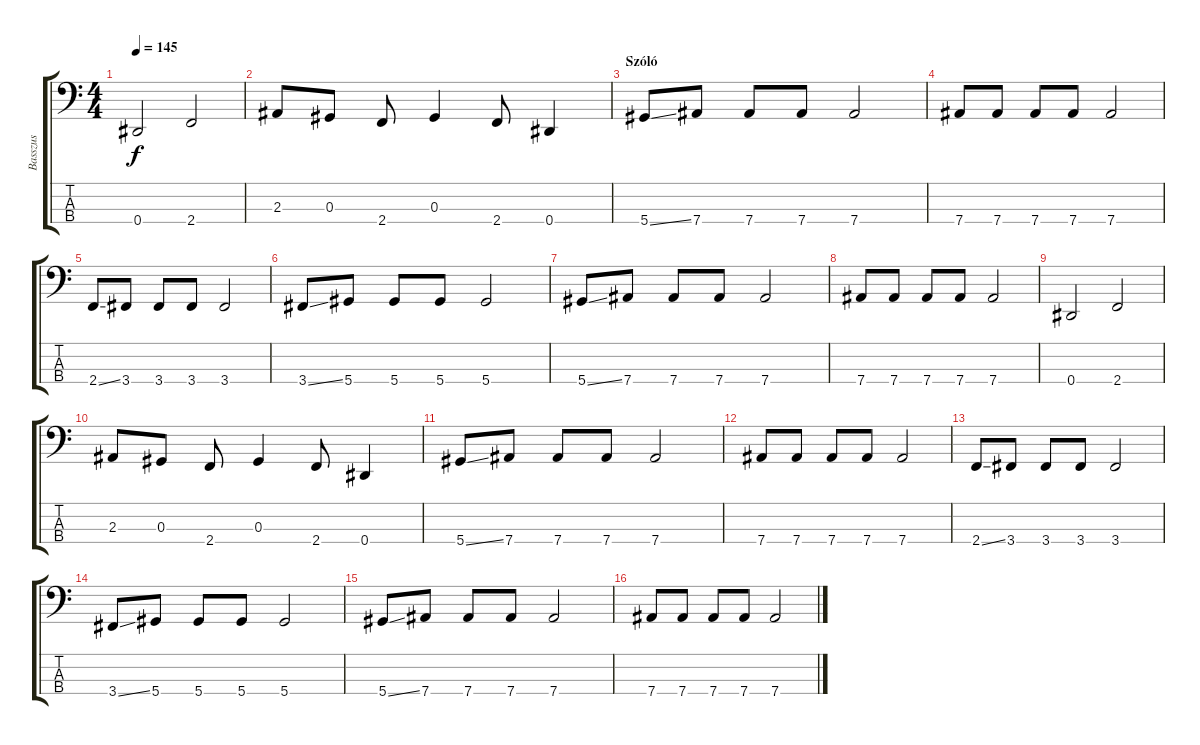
\track ("Basszus" "Basszus") {instrument electricbassfinger}
\staff {score tabs}
\tuning (Gb2 Db2 Ab1 Eb1) {hide}
\ts (4 4)
\tempo 145
\clef f4
\ks c
0.4.2{dy f} 2.4.2 |
2.3.8 0.3.8 2.4.8 0.3.4 2.4.8 0.4.4 |
\section ("" "Szóló")
5.4{ss}.8 7.4.8 7.4.8 7.4.8 7.4.2 |
7.4.8 7.4.8 7.4.8 7.4.8 7.4.2 |
2.4{ss}.8 3.4.8 3.4.8 3.4.8 3.4.2 |
3.4{ss}.8 5.4.8 5.4.8 5.4.8 5.4.2 |
5.4{ss}.8 7.4.8 7.4.8 7.4.8 7.4.2 |
7.4.8 7.4.8 7.4.8 7.4.8 7.4.2 |
0.4.2 2.4.2 |
2.3.8 0.3.8 2.4.8 0.3.4 2.4.8 0.4.4 |
5.4{ss}.8 7.4.8 7.4.8 7.4.8 7.4.2 |
7.4.8 7.4.8 7.4.8 7.4.8 7.4.2 |
2.4{ss}.8 3.4.8 3.4.8 3.4.8 3.4.2 |
3.4{ss}.8 5.4.8 5.4.8 5.4.8 5.4.2 |
5.4{ss}.8 7.4.8 7.4.8 7.4.8 7.4.2 |
7.4.8 7.4.8 7.4.8 7.4.8 7.4.2
